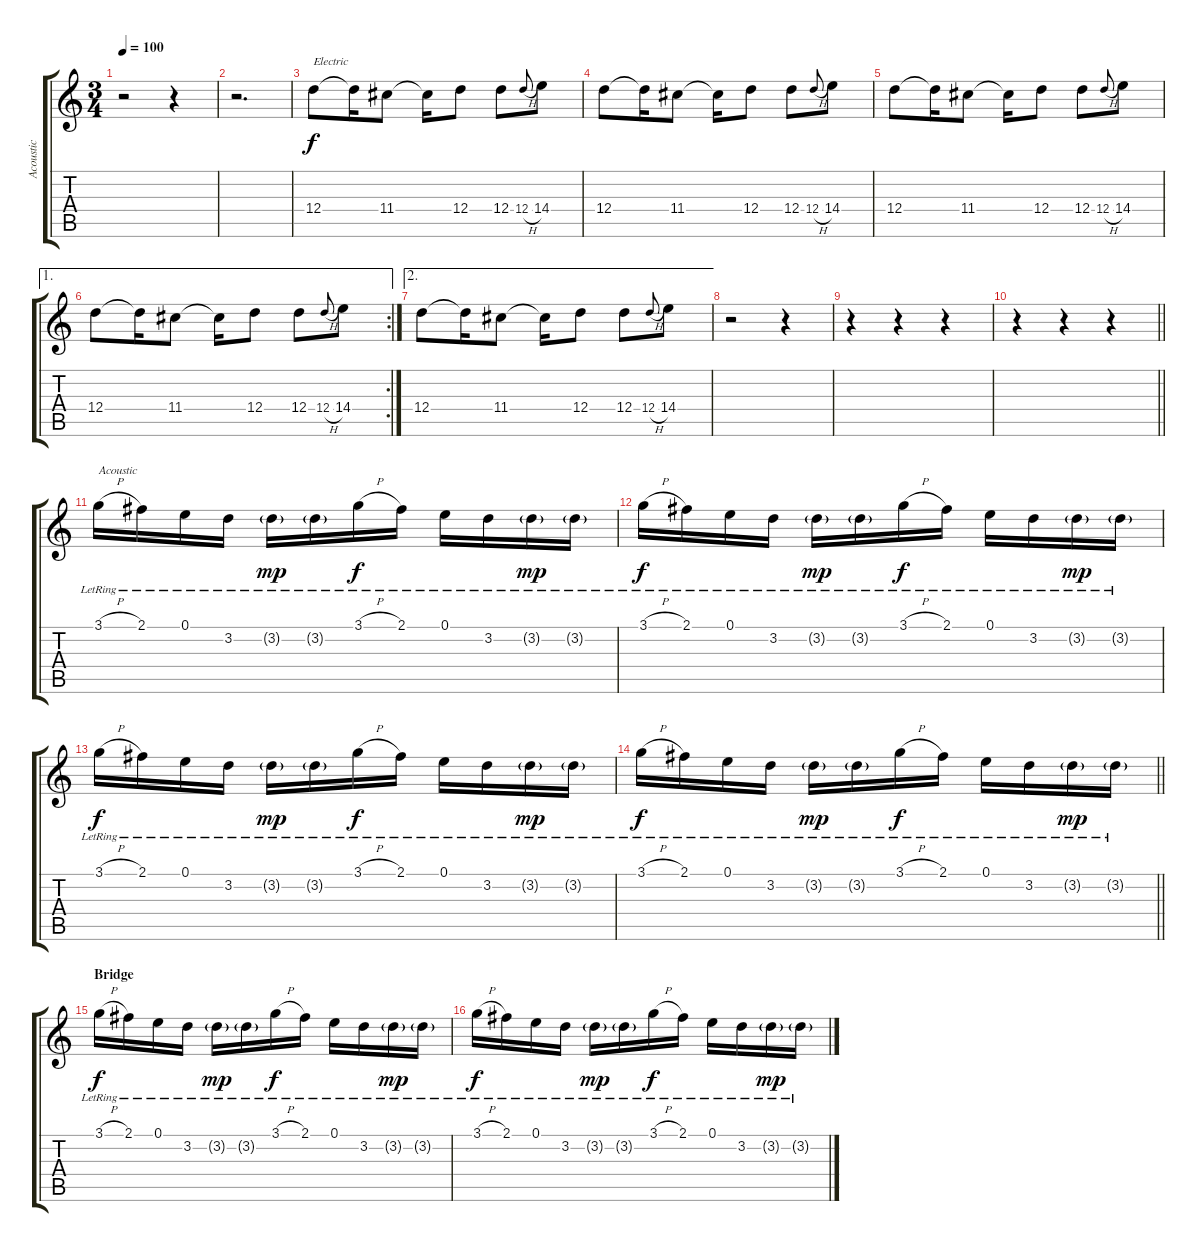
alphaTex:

\track ("Acoustic" "Acoustic") {instrument acousticguitarsteel}
\staff {score tabs}
\tuning (E4 B3 G3 D3 A2 D2) {hide}
\ts (3 4)
\tempo 100
\clef g2
\ks c
r.2{dy f} r.4 |
r.2{d} |
12.4.8{txt "Electric" volume 14 balance 10 instrument distortionguitar} 12.4{t}.16 11.4.8 11.4{t}.16 12.4.8 12.4.8 12.4{h}.8{gr onbeat} 14.4.8 |
12.4.8 12.4{t}.16 11.4.8 11.4{t}.16 12.4.8 12.4.8 12.4{h}.8{gr onbeat} 14.4.8 |
12.4.8 12.4{t}.16 11.4.8 11.4{t}.16 12.4.8 12.4.8 12.4{h}.8{gr onbeat} 14.4.8 |
\ae 1
\rc 2
12.4.8 12.4{t}.16 11.4.8 11.4{t}.16 12.4.8 12.4.8 12.4{h}.8{gr onbeat} 14.4.8 |
\ae 2
12.4.8 12.4{t}.16 11.4.8 11.4{t}.16 12.4.8 12.4.8 12.4{h}.8{gr onbeat} 14.4.8 |
r.2 r.4 |
r.4 r.4 r.4 |
\barLineRight lightlight
r.4 r.4 r.4 |
3.1{h lr}.16{txt "Acoustic" volume 11 balance 10 instrument acousticguitarsteel} 2.1{lr}.16 0.1{lr}.16 3.2{lr}.16 3.2{g lr}.16{dy mp} 3.2{g lr}.16 3.1{h lr}.16{dy f} 2.1{lr}.16 0.1{lr}.16 3.2{lr}.16 3.2{g lr}.16{dy mp} 3.2{g lr}.16 |
3.1{h lr}.16{dy f} 2.1{lr}.16 0.1{lr}.16 3.2{lr}.16 3.2{g lr}.16{dy mp} 3.2{g lr}.16 3.1{h lr}.16{dy f} 2.1{lr}.16 0.1{lr}.16 3.2{lr}.16 3.2{g lr}.16{dy mp} 3.2{g lr}.16 |
3.1{h lr}.16{dy f} 2.1{lr}.16 0.1{lr}.16 3.2{lr}.16 3.2{g lr}.16{dy mp} 3.2{g lr}.16 3.1{h lr}.16{dy f} 2.1{lr}.16 0.1{lr}.16 3.2{lr}.16 3.2{g lr}.16{dy mp} 3.2{g lr}.16 |
\barLineRight lightlight
3.1{h lr}.16{dy f} 2.1{lr}.16 0.1{lr}.16 3.2{lr}.16 3.2{g lr}.16{dy mp} 3.2{g lr}.16 3.1{h lr}.16{dy f} 2.1{lr}.16 0.1{lr}.16 3.2{lr}.16 3.2{g lr}.16{dy mp} 3.2{g lr}.16 |
\section ("" "Bridge")
3.1{h lr}.16{dy f} 2.1{lr}.16 0.1{lr}.16 3.2{lr}.16 3.2{g lr}.16{dy mp} 3.2{g lr}.16 3.1{h lr}.16{dy f} 2.1{lr}.16 0.1{lr}.16 3.2{lr}.16 3.2{g lr}.16{dy mp} 3.2{g lr}.16 |
3.1{h lr}.16{dy f} 2.1{lr}.16 0.1{lr}.16 3.2{lr}.16 3.2{g lr}.16{dy mp} 3.2{g lr}.16 3.1{h lr}.16{dy f} 2.1{lr}.16 0.1{lr}.16 3.2{lr}.16 3.2{g lr}.16{dy mp} 3.2{g lr}.16
